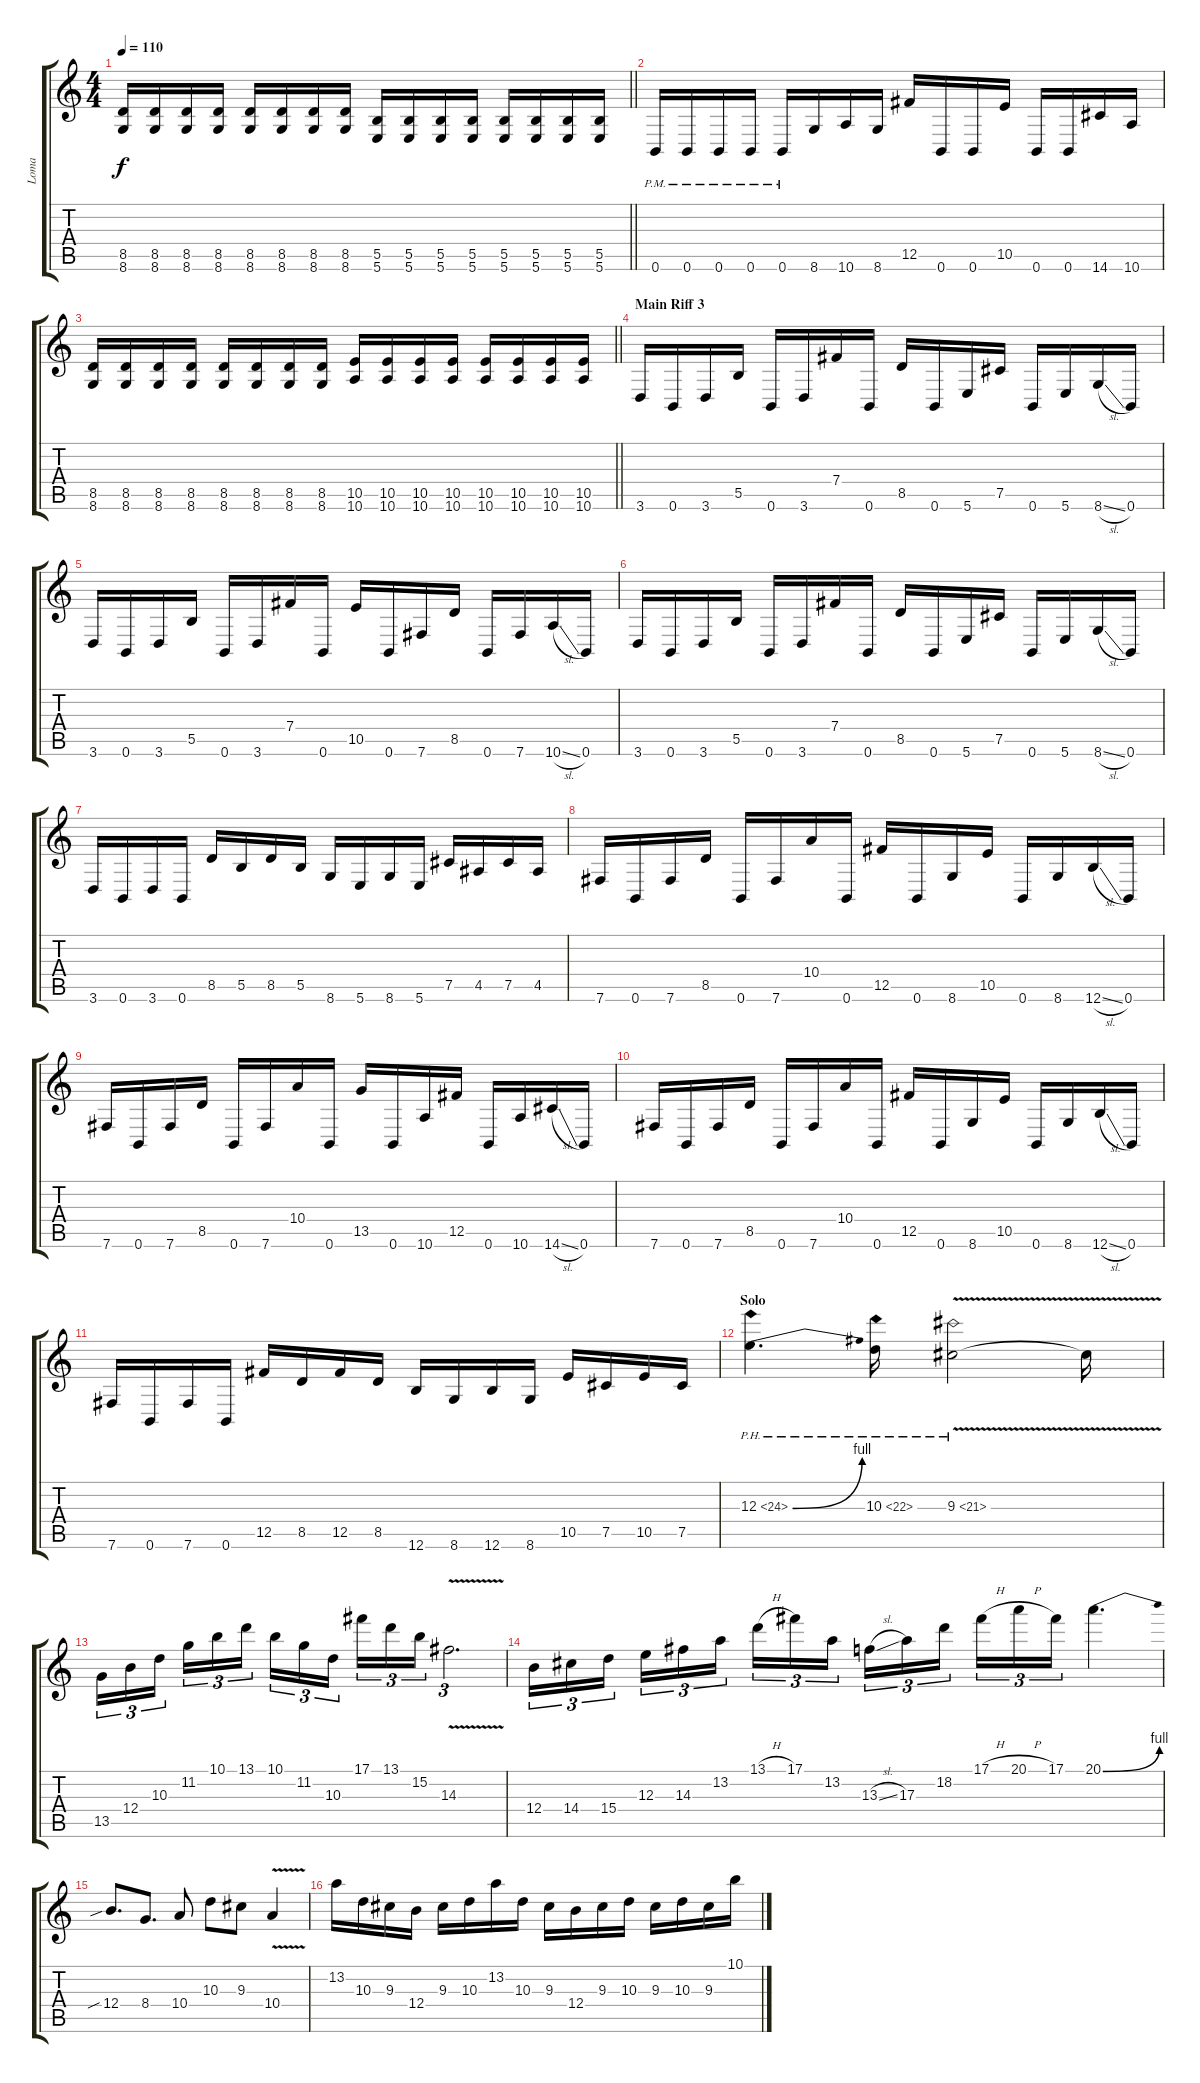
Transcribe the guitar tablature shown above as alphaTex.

\track ("Loma" "Loma") {instrument distortionguitar}
\staff {score tabs}
\tuning (Db4 Ab3 E3 B2 Gb2 B1) {hide}
\ts (4 4)
\tempo 110
\clef g2
\barLineRight lightlight
\ks c
(8.5 8.6).16{dy f} (8.5 8.6).16 (8.5 8.6).16 (8.5 8.6).16 (8.5 8.6).16 (8.5 8.6).16 (8.5 8.6).16 (8.5 8.6).16 (5.5 5.6).16 (5.5 5.6).16 (5.5 5.6).16 (5.5 5.6).16 (5.5 5.6).16 (5.5 5.6).16 (5.5 5.6).16 (5.5 5.6).16 |
0.6{pm}.16 0.6{pm}.16 0.6{pm}.16 0.6{pm}.16 0.6{pm}.16 8.6.16 10.6.16 8.6.16 12.5.16 0.6.16 0.6.16 10.5.16 0.6.16 0.6.16 14.6.16 10.6.16 |
\barLineRight lightlight
(8.5 8.6).16 (8.5 8.6).16 (8.5 8.6).16 (8.5 8.6).16 (8.5 8.6).16 (8.5 8.6).16 (8.5 8.6).16 (8.5 8.6).16 (10.5 10.6).16 (10.5 10.6).16 (10.5 10.6).16 (10.5 10.6).16 (10.5 10.6).16 (10.5 10.6).16 (10.5 10.6).16 (10.5 10.6).16 |
\section ("" "Main Riff 3")
3.6.16 0.6.16 3.6.16 5.5.16 0.6.16 3.6.16 7.4.16 0.6.16 8.5.16 0.6.16 5.6.16 7.5.16 0.6.16 5.6.16 8.6{sl}.16 0.6.16 |
3.6.16 0.6.16 3.6.16 5.5.16 0.6.16 3.6.16 7.4.16 0.6.16 10.5.16 0.6.16 7.6.16 8.5.16 0.6.16 7.6.16 10.6{sl}.16 0.6.16 |
3.6.16 0.6.16 3.6.16 5.5.16 0.6.16 3.6.16 7.4.16 0.6.16 8.5.16 0.6.16 5.6.16 7.5.16 0.6.16 5.6.16 8.6{sl}.16 0.6.16 |
3.6.16 0.6.16 3.6.16 0.6.16 8.5.16 5.5.16 8.5.16 5.5.16 8.6.16 5.6.16 8.6.16 5.6.16 7.5.16 4.5.16 7.5.16 4.5.16 |
7.6.16 0.6.16 7.6.16 8.5.16 0.6.16 7.6.16 10.4.16 0.6.16 12.5.16 0.6.16 8.6.16 10.5.16 0.6.16 8.6.16 12.6{sl}.16 0.6.16 |
7.6.16 0.6.16 7.6.16 8.5.16 0.6.16 7.6.16 10.4.16 0.6.16 13.5.16 0.6.16 10.6.16 12.5.16 0.6.16 10.6.16 14.6{sl}.16 0.6.16 |
7.6.16 0.6.16 7.6.16 8.5.16 0.6.16 7.6.16 10.4.16 0.6.16 12.5.16 0.6.16 8.6.16 10.5.16 0.6.16 8.6.16 12.6{sl}.16 0.6.16 |
7.6.16 0.6.16 7.6.16 0.6.16 12.5.16 8.5.16 12.5.16 8.5.16 12.6.16 8.6.16 12.6.16 8.6.16 10.5.16 7.5.16 10.5.16 7.5.16 |
\section ("" "Solo")
12.3{be (bend 0 0 60 4) ph 12}.4{d} 10.3{ph 12}.16 9.3{ph 12 v}.2 9.3{t}.16 |
13.5.16{tu (3 2)} 12.4.16{tu (3 2)} 10.3.16{tu (3 2) beam splitsecondary} 11.2.16{tu (3 2)} 10.1.16{tu (3 2)} 13.1.16{tu (3 2)} 10.1.16{tu (3 2)} 11.2.16{tu (3 2)} 10.3.16{tu (3 2) beam splitsecondary} 17.1.16{tu (3 2)} 13.1.16{tu (3 2)} 15.2.16{tu (3 2)} 14.3{v}.2{d tu (3 2)} |
12.4.16{tu (3 2)} 14.4.16{tu (3 2)} 15.4.16{tu (3 2) beam splitsecondary} 12.3.16{tu (3 2)} 14.3.16{tu (3 2)} 13.2.16{tu (3 2)} 13.1{h}.16{tu (3 2)} 17.1.16{tu (3 2)} 13.2.16{tu (3 2) beam splitsecondary} 13.3{sl}.16{tu (3 2)} 17.3.16{tu (3 2)} 18.2.16{tu (3 2)} 17.1{h}.16{tu (3 2)} 20.1{h}.16{tu (3 2)} 17.1.16{tu (3 2)} 20.1{be (bend 0 0 60 4)}.4{d} |
12.4{sib}.8{d} 8.4.8{d} 10.4.8 10.3.8 9.3.8 10.4{v}.4 |
13.2.16 10.3.16 9.3.16 12.4.16 9.3.16 10.3.16 13.2.16 10.3.16 9.3.16 12.4.16 9.3.16 10.3.16 9.3.16 10.3.16 9.3.16 10.1.16
